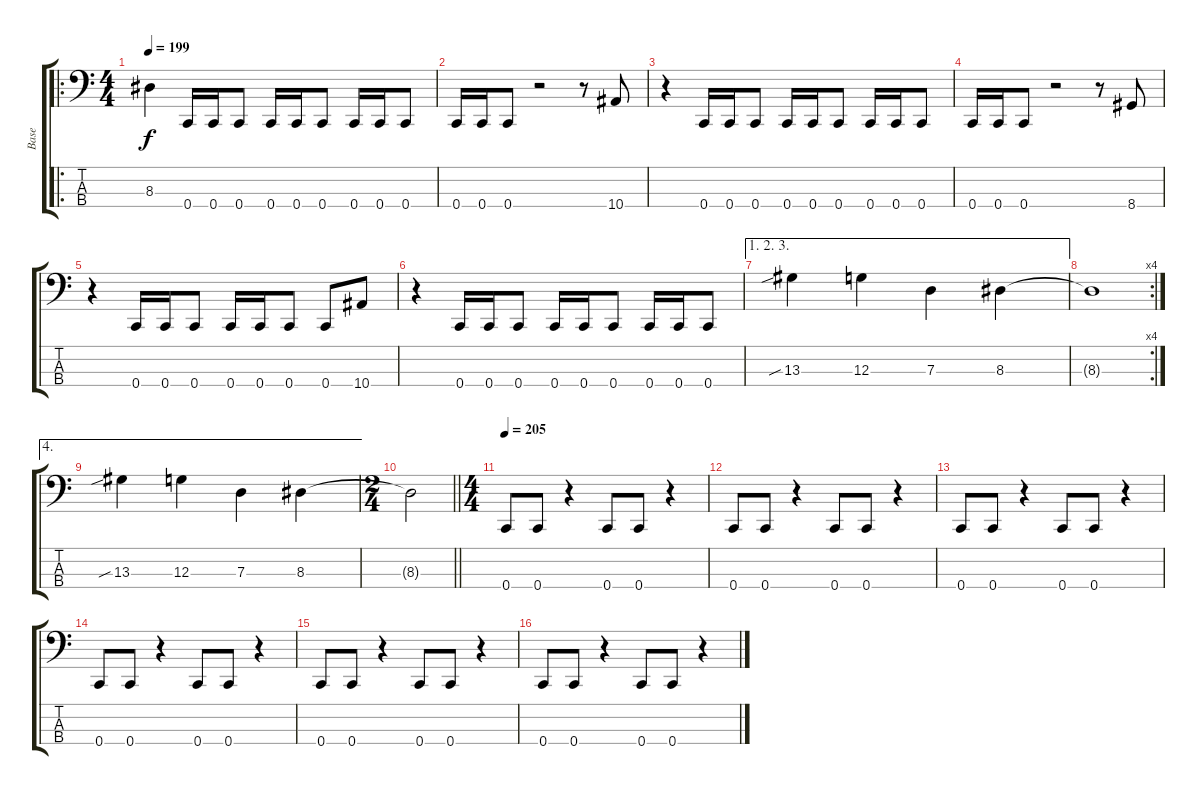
\track ("Base" "Base") {instrument electricbassfinger}
\staff {score tabs}
\tuning (F2 C2 G1 C1) {hide}
\ro
\ts (4 4)
\tempo 199
\clef f4
\ks c
8.3.4{dy f} 0.4.16 0.4.16 0.4.8 0.4.16 0.4.16 0.4.8 0.4.16 0.4.16 0.4.8 |
0.4.16 0.4.16 0.4.8 r.2 r.8 10.4.8 |
r.4 0.4.16 0.4.16 0.4.8 0.4.16 0.4.16 0.4.8 0.4.16 0.4.16 0.4.8 |
0.4.16 0.4.16 0.4.8 r.2 r.8 8.4.8 |
r.4 0.4.16 0.4.16 0.4.8 0.4.16 0.4.16 0.4.8 0.4.8 10.4.8 |
r.4 0.4.16 0.4.16 0.4.8 0.4.16 0.4.16 0.4.8 0.4.16 0.4.16 0.4.8 |
\ae (1 2 3)
13.3{sib}.4 12.3.4 7.3.4 8.3.4 |
\rc 4
8.3{t}.1 |
\ae 4
13.3{sib}.4 12.3.4 7.3.4 8.3.4 |
\ts (2 4)
\barLineRight lightlight
8.3{t}.2 |
\ts (4 4)
\tempo 205
0.4.8 0.4.8 r.4 0.4.8 0.4.8 r.4 |
0.4.8 0.4.8 r.4 0.4.8 0.4.8 r.4 |
0.4.8 0.4.8 r.4 0.4.8 0.4.8 r.4 |
0.4.8 0.4.8 r.4 0.4.8 0.4.8 r.4 |
0.4.8 0.4.8 r.4 0.4.8 0.4.8 r.4 |
0.4.8 0.4.8 r.4 0.4.8 0.4.8 r.4
